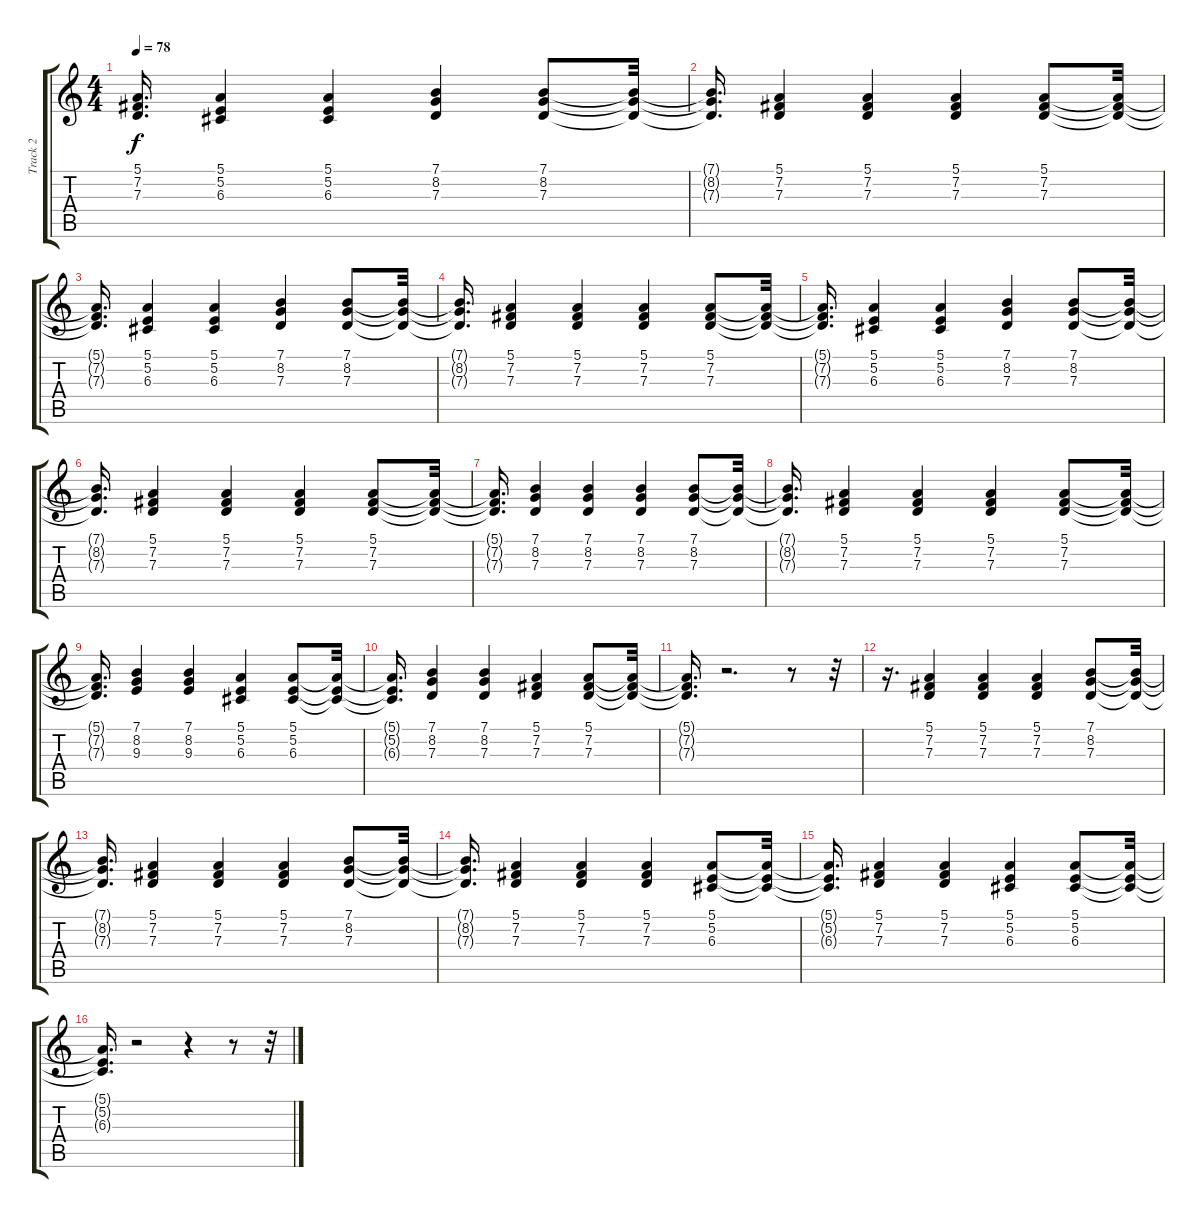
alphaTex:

\track ("Track 2" "Track 2") {instrument harpsichord}
\staff {score tabs}
\tuning (E4 B3 G3 D3 A2 E2) {hide}
\ts (4 4)
\tempo 78
\clef g2
\ks c
(5.1{t} 7.2{t} 7.3{t}).16{d dy f} (5.1 5.2 6.3).4 (5.1 5.2 6.3).4 (7.1 8.2 7.3).4 (7.1 8.2 7.3).8 (7.1{t} 8.2{t} 7.3{t}).32 |
(7.1{t} 8.2{t} 7.3{t}).16{d} (5.1 7.2 7.3).4 (5.1 7.2 7.3).4 (5.1 7.2 7.3).4 (5.1 7.2 7.3).8 (5.1{t} 7.2{t} 7.3{t}).32 |
(5.1{t} 7.2{t} 7.3{t}).16{d} (5.1 5.2 6.3).4 (5.1 5.2 6.3).4 (7.1 8.2 7.3).4 (7.1 8.2 7.3).8 (7.1{t} 8.2{t} 7.3{t}).32 |
(7.1{t} 8.2{t} 7.3{t}).16{d} (5.1 7.2 7.3).4 (5.1 7.2 7.3).4 (5.1 7.2 7.3).4 (5.1 7.2 7.3).8 (5.1{t} 7.2{t} 7.3{t}).32 |
(5.1{t} 7.2{t} 7.3{t}).16{d} (5.1 5.2 6.3).4 (5.1 5.2 6.3).4 (7.1 8.2 7.3).4 (7.1 8.2 7.3).8 (7.1{t} 8.2{t} 7.3{t}).32 |
(7.1{t} 8.2{t} 7.3{t}).16{d} (5.1 7.2 7.3).4 (5.1 7.2 7.3).4 (5.1 7.2 7.3).4 (5.1 7.2 7.3).8 (5.1{t} 7.2{t} 7.3{t}).32 |
(5.1{t} 7.2{t} 7.3{t}).16{d} (7.1 8.2 7.3).4 (7.1 8.2 7.3).4 (7.1 8.2 7.3).4 (7.1 8.2 7.3).8 (7.1{t} 8.2{t} 7.3{t}).32 |
(7.1{t} 8.2{t} 7.3{t}).16{d} (5.1 7.2 7.3).4 (5.1 7.2 7.3).4 (5.1 7.2 7.3).4 (5.1 7.2 7.3).8 (5.1{t} 7.2{t} 7.3{t}).32 |
(5.1{t} 7.2{t} 7.3{t}).16{d} (7.1 8.2 9.3).4 (7.1 8.2 9.3).4 (5.1 5.2 6.3).4 (5.1 5.2 6.3).8 (5.1{t} 5.2{t} 6.3{t}).32 |
(5.1{t} 5.2{t} 6.3{t}).16{d} (7.1 8.2 7.3).4 (7.1 8.2 7.3).4 (5.1 7.2 7.3).4 (5.1 7.2 7.3).8 (5.1{t} 7.2{t} 7.3{t}).32 |
(5.1{t} 7.2{t} 7.3{t}).16{d} r.2{d} r.8 r.32 |
r.16{d} (5.1 7.2 7.3).4 (5.1 7.2 7.3).4 (5.1 7.2 7.3).4 (7.1 8.2 7.3).8 (7.1{t} 8.2{t} 7.3{t}).32 |
(7.1{t} 8.2{t} 7.3{t}).16{d} (5.1 7.2 7.3).4 (5.1 7.2 7.3).4 (5.1 7.2 7.3).4 (7.1 8.2 7.3).8 (7.1{t} 8.2{t} 7.3{t}).32 |
(7.1{t} 8.2{t} 7.3{t}).16{d} (5.1 7.2 7.3).4 (5.1 7.2 7.3).4 (5.1 7.2 7.3).4 (5.1 5.2 6.3).8 (5.1{t} 5.2{t} 6.3{t}).32 |
(5.1{t} 5.2{t} 6.3{t}).16{d} (5.1 7.2 7.3).4 (5.1 7.2 7.3).4 (5.1 5.2 6.3).4 (5.1 5.2 6.3).8 (5.1{t} 5.2{t} 6.3{t}).32 |
(5.1{t} 5.2{t} 6.3{t}).16{d} r.2 r.4 r.8 r.32
